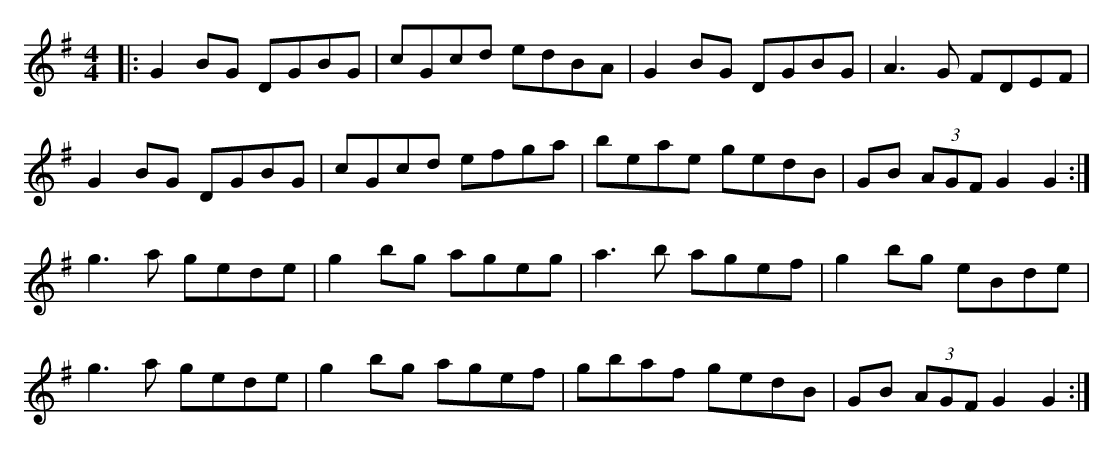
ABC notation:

X:1
M:4/4
K:G
|:G2BG DGBG|cGcd edBA|G2BG DGBG|A3G FDEF|
G2BG DGBG|cGcd efga|beae gedB|GB (3AGF G2G2:|
g3a gede|g2bg ageg|a3b agef|g2bg eBde|
g3a gede|g2bg agef|gbaf gedB|GB (3AGF G2G2:|
